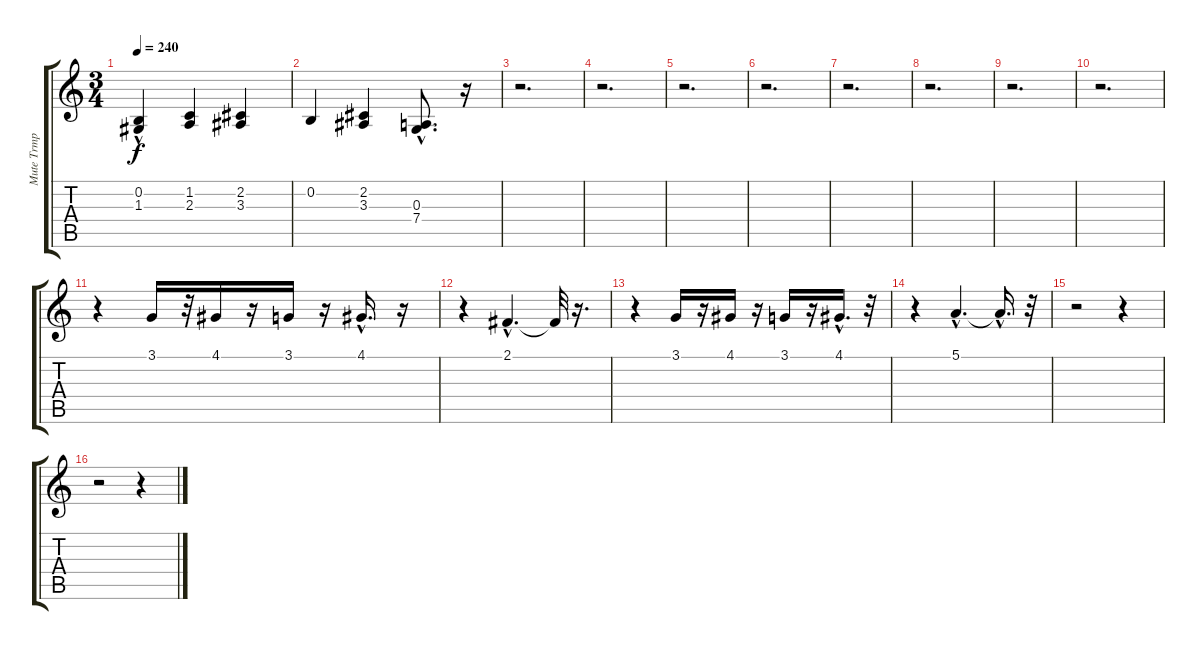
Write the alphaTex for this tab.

\track ("Mute Trmp" "Mute Trmp") {instrument mutedtrumpet}
\staff {score tabs}
\tuning (E4 B3 G3 D3 A2 E2) {hide}
\ts (3 4)
\tempo 240
\clef g2
\ks c
(0.2 1.3{hac}).4{dy f} (1.2 2.3).4 (2.2 3.3).4 |
0.2.4 (2.2 3.3).4 (0.3{hac} 7.4{hac}).8{d} r.16 |
r.2{d} |
r.2{d} |
r.2{d} |
r.2{d} |
r.2{d} |
r.2{d} |
r.2{d} |
r.2{d} |
r.4 3.1.16 r.32 4.1.16 r.16 3.1.16 r.16 4.1{hac}.16{d} r.16 |
r.4 2.1{hac}.4{d} 2.1{t}.32 r.16{d} |
r.4 3.1.16 r.16 4.1.16 r.16 3.1.16 r.16 4.1{hac}.16{d} r.32 |
r.4 5.1{hac}.4{d} 5.1{hac t}.16{d} r.32 |
r.2 r.4 |
r.2 r.4
